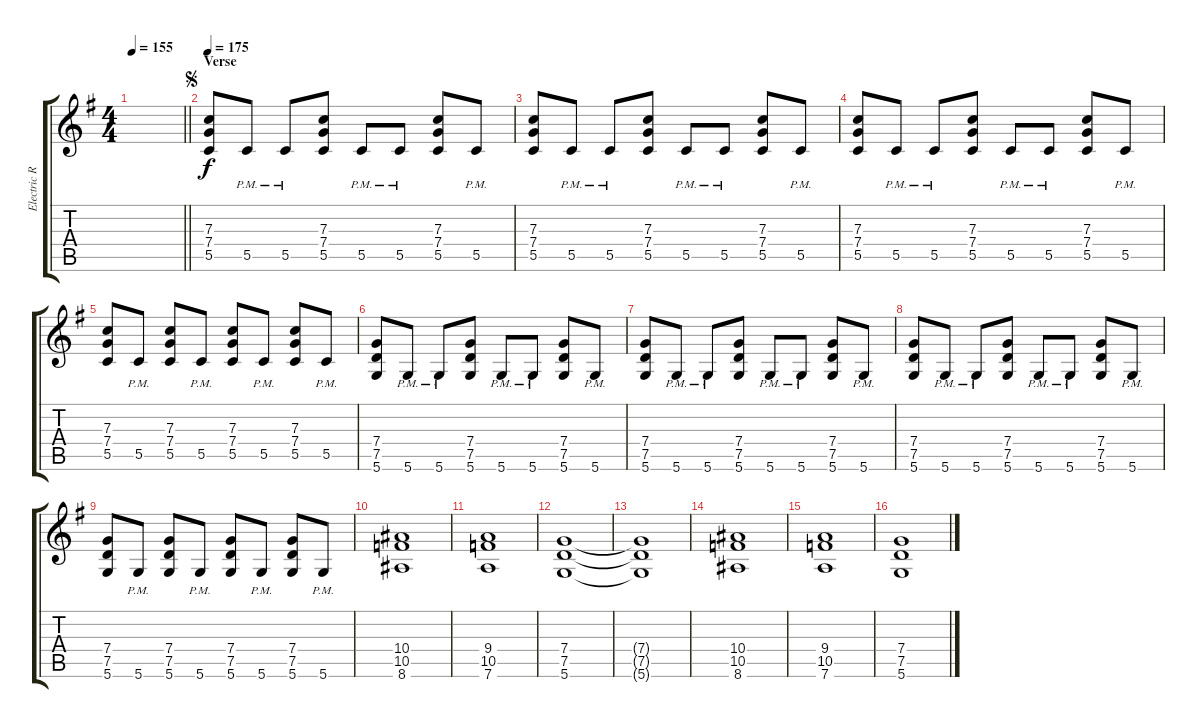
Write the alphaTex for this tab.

\track ("Electric Rhythm" "Electric R") {instrument distortionguitar}
\staff {score tabs}
\tuning (D4 A3 F3 C3 G2 D2) {hide}
\ts (4 4)
\tempo 155
\clef g2
\barLineRight lightlight
\ks g
|
\section ("" "Verse")
\jump segno
\tempo 175
(7.3 7.4 5.5).8 5.5{pm}.8 5.5{pm}.8 (7.3 7.4 5.5).8 5.5{pm}.8 5.5{pm}.8 (7.3 7.4 5.5).8 5.5{pm}.8 |
(7.3 7.4 5.5).8 5.5{pm}.8 5.5{pm}.8 (7.3 7.4 5.5).8 5.5{pm}.8 5.5{pm}.8 (7.3 7.4 5.5).8 5.5{pm}.8 |
(7.3 7.4 5.5).8 5.5{pm}.8 5.5{pm}.8 (7.3 7.4 5.5).8 5.5{pm}.8 5.5{pm}.8 (7.3 7.4 5.5).8 5.5{pm}.8 |
(7.3 7.4 5.5).8 5.5{pm}.8 (7.3 7.4 5.5).8 5.5{pm}.8 (7.3 7.4 5.5).8 5.5{pm}.8 (7.3 7.4 5.5).8 5.5{pm}.8 |
(7.4 7.5 5.6).8 5.6{pm}.8 5.6{pm}.8 (7.4 7.5 5.6).8 5.6{pm}.8 5.6{pm}.8 (7.4 7.5 5.6).8 5.6{pm}.8 |
(7.4 7.5 5.6).8 5.6{pm}.8 5.6{pm}.8 (7.4 7.5 5.6).8 5.6{pm}.8 5.6{pm}.8 (7.4 7.5 5.6).8 5.6{pm}.8 |
(7.4 7.5 5.6).8 5.6{pm}.8 5.6{pm}.8 (7.4 7.5 5.6).8 5.6{pm}.8 5.6{pm}.8 (7.4 7.5 5.6).8 5.6{pm}.8 |
(7.4 7.5 5.6).8 5.6{pm}.8 (7.4 7.5 5.6).8 5.6{pm}.8 (7.4 7.5 5.6).8 5.6{pm}.8 (7.4 7.5 5.6).8 5.6{pm}.8 |
(10.4 10.5 8.6).1 |
(9.4 10.5 7.6).1 |
(7.4 7.5 5.6).1 |
(7.4{t} 7.5{t} 5.6{t}).1 |
(10.4 10.5 8.6).1 |
(9.4 10.5 7.6).1 |
(7.4 7.5 5.6).1
